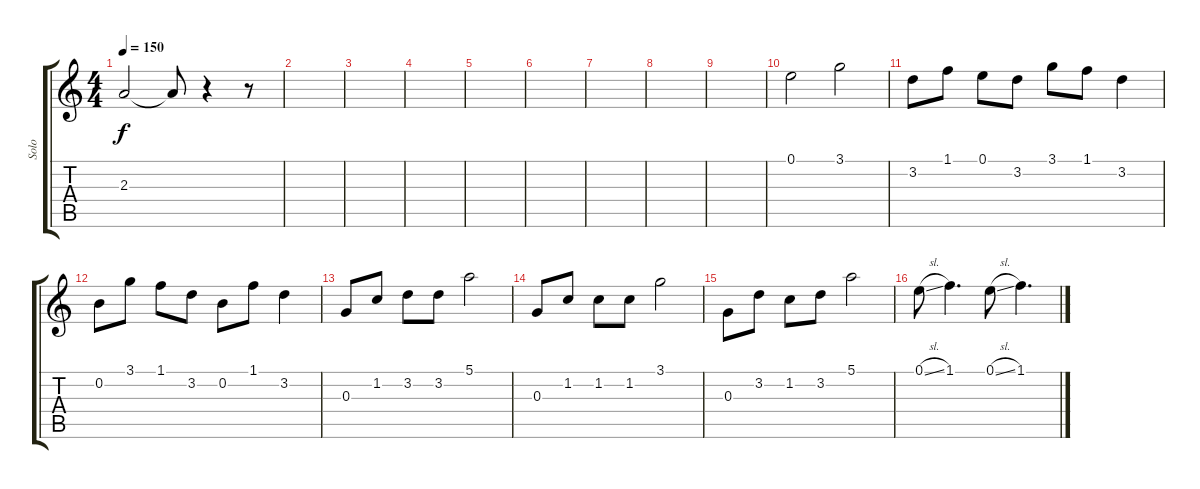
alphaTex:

\track ("Solo" "Solo") {instrument acousticguitarnylon}
\staff {score tabs}
\tuning (E4 B3 G3 D3 A2 E2) {hide}
\ts (4 4)
\tempo 150
\clef g2
\ks aminor
2.3.2{dy f} 2.3{t}.8 r.4 r.8 |
|
|
|
|
|
|
|
|
0.1.2{volume 11} 3.1.2 |
3.2.8 1.1.8 0.1.8 3.2.8 3.1.8 1.1.8 3.2.4 |
0.2.8 3.1.8 1.1.8 3.2.8 0.2.8 1.1.8 3.2.4 |
0.3.8 1.2.8 3.2.8 3.2.8 5.1.2 |
0.3.8 1.2.8 1.2.8 1.2.8 3.1.2 |
0.3.8 3.2.8 1.2.8 3.2.8 5.1.2 |
0.1{sl}.8 1.1.4{d} 0.1{sl}.8 1.1.4{d}
